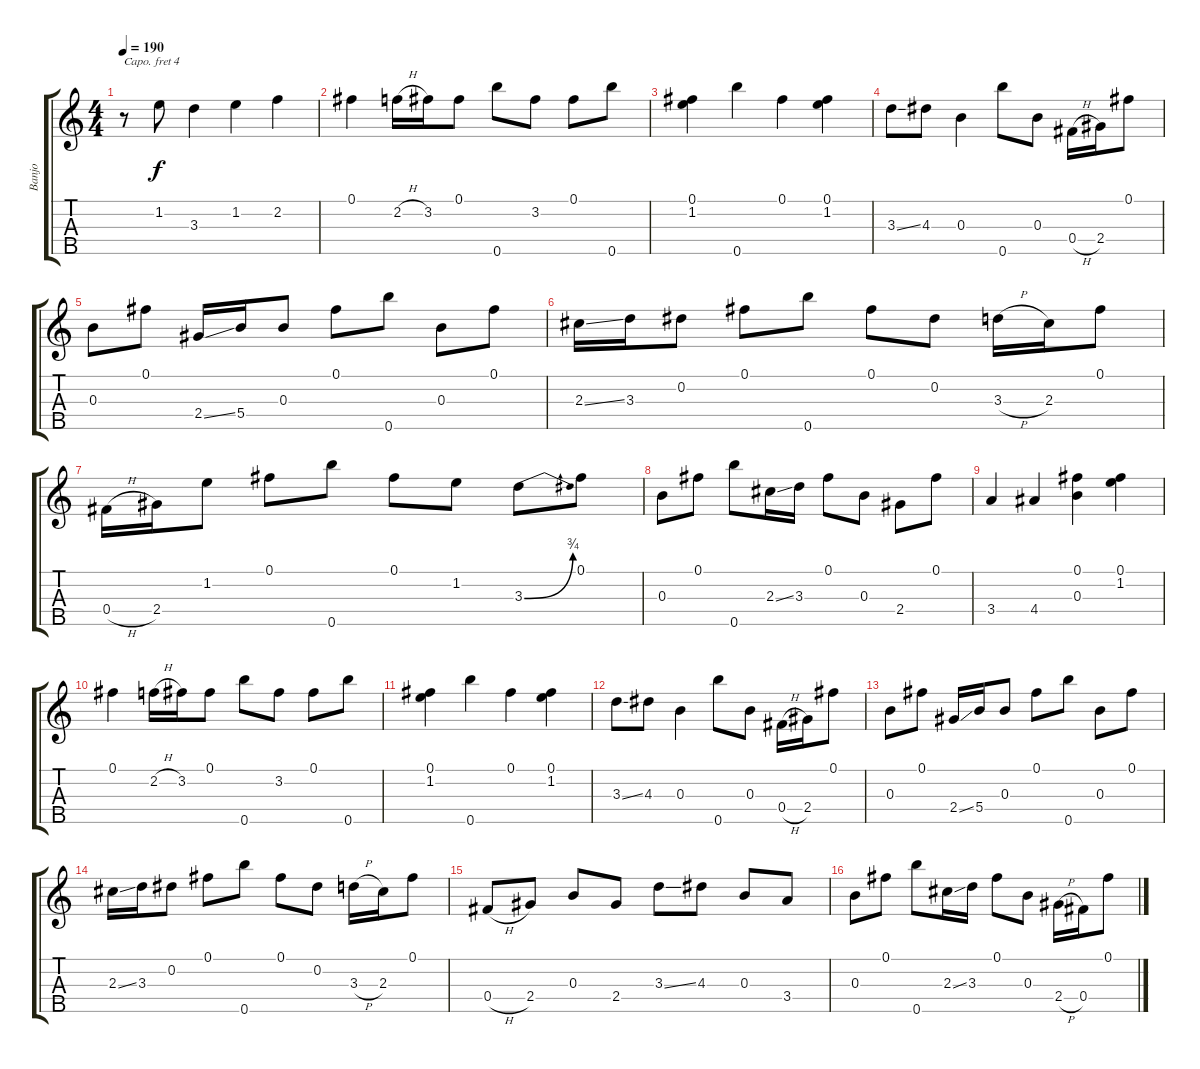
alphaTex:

\track ("Banjo" "Banjo") {instrument banjo}
\staff {score tabs}
\capo 4
\tuning (D4 B3 G3 D3 G4) {hide}
\displaytranspose 12
\ts (4 4)
\tempo 190
\clef g2
\ks c
r.8{dy f instrument banjo} 1.2.8 3.3.4 1.2.4 2.2.4 |
0.1.4 2.2{h}.16 3.2.16 0.1.8 0.5.8 3.2.8 0.1.8 0.5.8 |
(0.1 1.2).4 0.5.4 0.1.4 (0.1 1.2).4 |
3.3{ss}.8 4.3.8 0.3.4 0.5.8 0.3.8 0.4{h}.16 2.4.16 0.1.8 |
0.3.8 0.1.8 2.4{ss}.16 5.4.16 0.3.8 0.1.8 0.5.8 0.3.8 0.1.8 |
2.3{ss}.16 3.3.16 0.2.8 0.1.8 0.5.8 0.1.8 0.2.8 3.3{h}.16 2.3.16 0.1.8 |
0.4{h}.16 2.4.16 1.2.8 0.1.8 0.5.8 0.1.8 1.2.8 3.3{be (bend 0 0 60 3)}.8 0.1.8 |
0.3.8 0.1.8 0.5.8 2.3{ss}.16 3.3.16 0.1.8 0.3.8 2.4.8 0.1.8 |
3.4.4 4.4.4 (0.1 0.3).4 (0.1 1.2).4 |
0.1.4 2.2{h}.16 3.2.16 0.1.8 0.5.8 3.2.8 0.1.8 0.5.8 |
(0.1 1.2).4 0.5.4 0.1.4 (0.1 1.2).4 |
3.3{ss}.8 4.3.8 0.3.4 0.5.8 0.3.8 0.4{h}.16 2.4.16 0.1.8 |
0.3.8 0.1.8 2.4{ss}.16 5.4.16 0.3.8 0.1.8 0.5.8 0.3.8 0.1.8 |
2.3{ss}.16 3.3.16 0.2.8 0.1.8 0.5.8 0.1.8 0.2.8 3.3{h}.16 2.3.16 0.1.8 |
0.4{h}.8 2.4.8 0.3.8 2.4.8 3.3{ss}.8 4.3.8 0.3.8 3.4.8 |
0.3.8 0.1.8 0.5.8 2.3{ss}.16 3.3.16 0.1.8 0.3.8 2.4{h}.16 0.4.16 0.1.8
